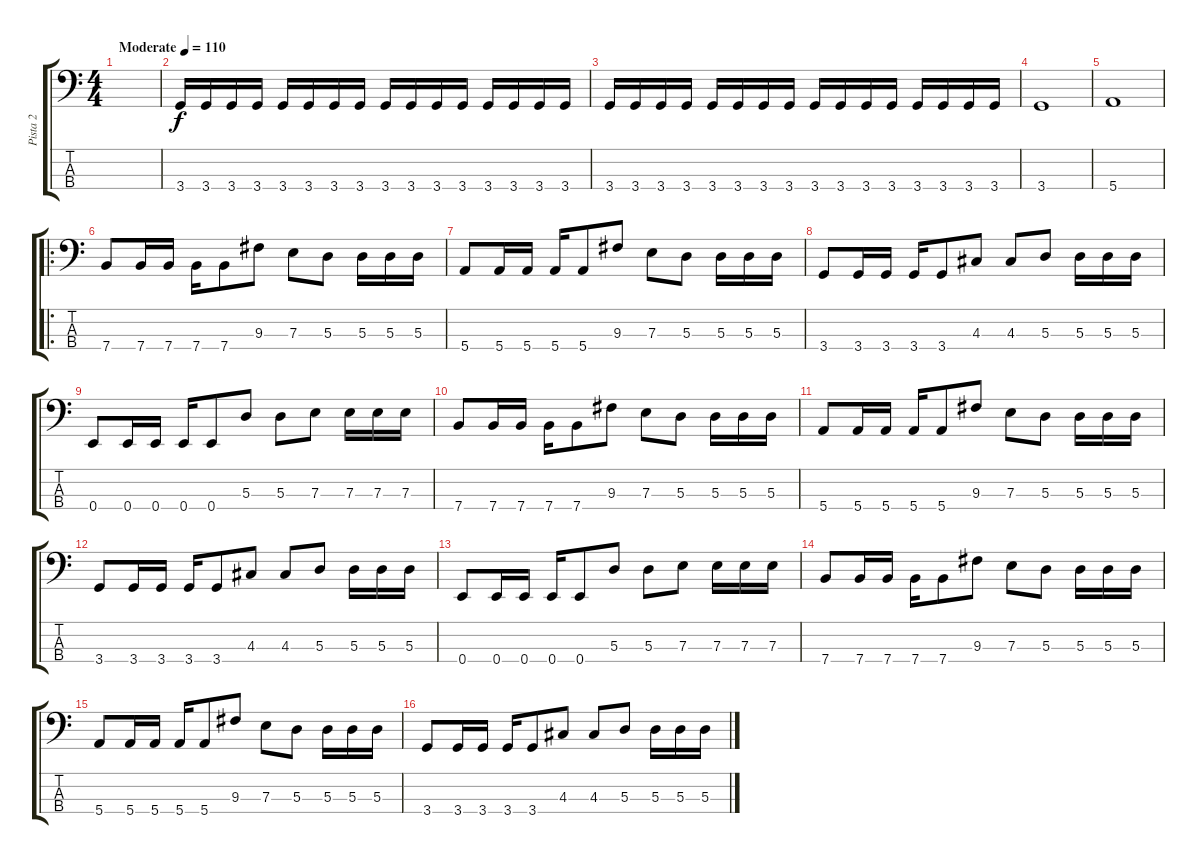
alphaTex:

\track ("Pista 2" "Pista 2") {instrument electricbassfinger}
\staff {score tabs}
\tuning (G2 D2 A1 E1) {hide}
\ts (4 4)
\tempo (110 "Moderate")
\clef f4
\ks c
|
3.4.16 3.4.16 3.4.16 3.4.16 3.4.16 3.4.16 3.4.16 3.4.16 3.4.16 3.4.16 3.4.16 3.4.16 3.4.16 3.4.16 3.4.16 3.4.16 |
3.4.16 3.4.16 3.4.16 3.4.16 3.4.16 3.4.16 3.4.16 3.4.16 3.4.16 3.4.16 3.4.16 3.4.16 3.4.16 3.4.16 3.4.16 3.4.16 |
3.4.1 |
5.4.1 |
\ro
7.4.8 7.4.16 7.4.16 7.4.16 7.4.8 9.3.8 7.3.8 5.3.8 5.3.16 5.3.16 5.3.16 |
5.4.8 5.4.16 5.4.16 5.4.16 5.4.8 9.3.8 7.3.8 5.3.8 5.3.16 5.3.16 5.3.16 |
3.4.8 3.4.16 3.4.16 3.4.16 3.4.8 4.3.8 4.3.8 5.3.8 5.3.16 5.3.16 5.3.16 |
0.4.8 0.4.16 0.4.16 0.4.16 0.4.8 5.3.8 5.3.8 7.3.8 7.3.16 7.3.16 7.3.16 |
7.4.8 7.4.16 7.4.16 7.4.16 7.4.8 9.3.8 7.3.8 5.3.8 5.3.16 5.3.16 5.3.16 |
5.4.8 5.4.16 5.4.16 5.4.16 5.4.8 9.3.8 7.3.8 5.3.8 5.3.16 5.3.16 5.3.16 |
3.4.8 3.4.16 3.4.16 3.4.16 3.4.8 4.3.8 4.3.8 5.3.8 5.3.16 5.3.16 5.3.16 |
0.4.8 0.4.16 0.4.16 0.4.16 0.4.8 5.3.8 5.3.8 7.3.8 7.3.16 7.3.16 7.3.16 |
7.4.8 7.4.16 7.4.16 7.4.16 7.4.8 9.3.8 7.3.8 5.3.8 5.3.16 5.3.16 5.3.16 |
5.4.8 5.4.16 5.4.16 5.4.16 5.4.8 9.3.8 7.3.8 5.3.8 5.3.16 5.3.16 5.3.16 |
3.4.8 3.4.16 3.4.16 3.4.16 3.4.8 4.3.8 4.3.8 5.3.8 5.3.16 5.3.16 5.3.16
